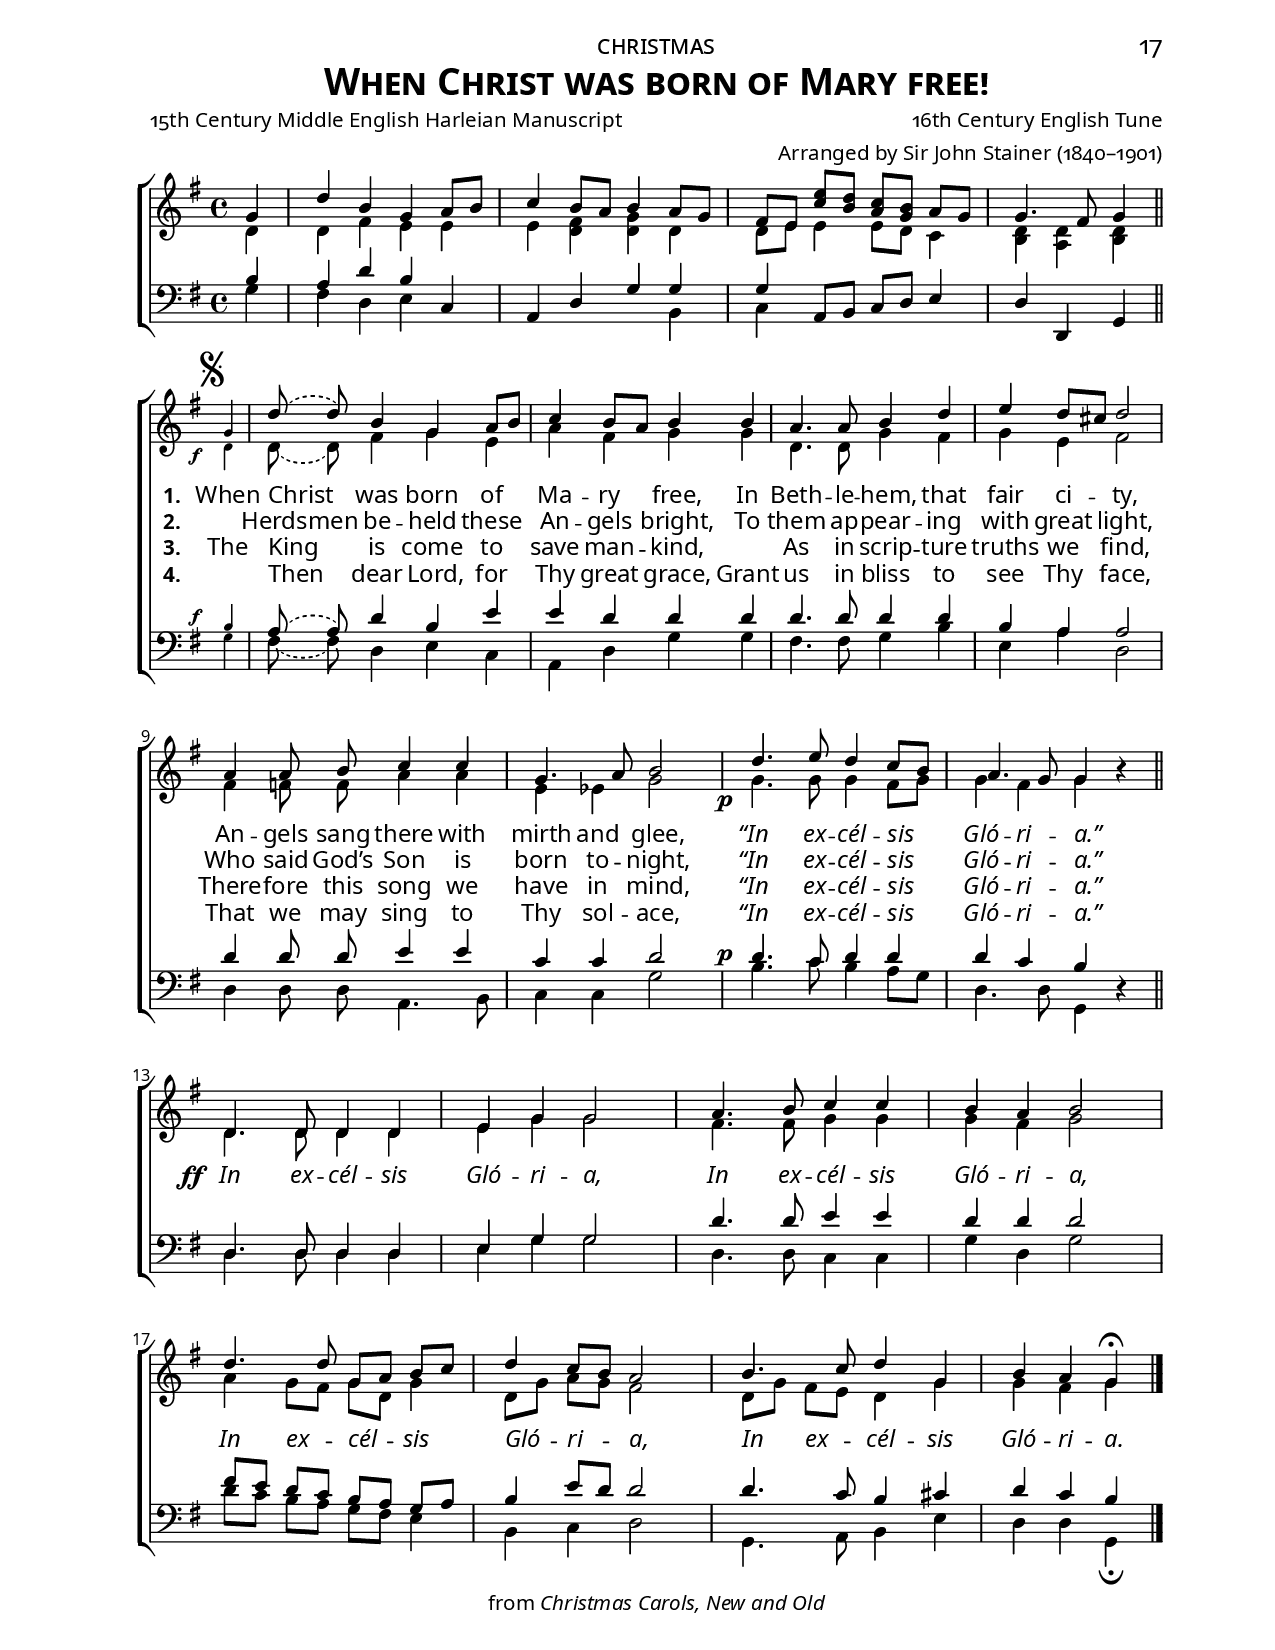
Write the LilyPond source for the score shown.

\version "2.14.2"
\include "util.ly"
\header {
  title = \markup{\override #'(font-name . "Garamond Premier Pro Semibold"){ \abs-fontsize #18 \smallCapsOldStyle"When Christ was born of Mary free!"}}
  poet = \markup\oldStyleNum"15th Century Middle English Harleian Manuscript"
  composer = \markup\oldStyleNum"16th Century English Tune"
  arranger = \markup\oldStyleNum"Arranged by Sir John Stainer (1840–1901)"
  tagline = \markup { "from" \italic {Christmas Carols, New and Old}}
}
\paper {
  paper-height = 11\in
  paper-width = 8.5\in
  indent = 0\in
  %system-system-spacing = #'((basic-distance . 10) (padding . 0))
  system-system-spacing =
    #'((basic-distance . 0)
       (minimum-distance . 0)
       (padding . -3)
       (stretchability . 100))
  ragged-last-bottom = ##f
  ragged-bottom = ##f
  two-sided = ##t
  inner-margin = 1\in
  outer-margin = 0.75\in
  top-margin = 0.26\in
  bottom-margin = 0.25\in
  first-page-number = #017
  print-first-page-number = ##t
  headerLine = \markup{\override #'(font-name . "Garamond Premier Pro") \smallCapsOldStyle"christmas"}
  oddHeaderMarkup = \markup\fill-line{
     \override #'(font-name . "Garamond Premier Pro")\abs-fontsize #12.5
     \combine 
        \fill-line{"" \on-the-fly #print-page-number-check-first
        \oldStylePageNum""
        }
        \fill-line{\headerLine}
  }
  evenHeaderMarkup = \markup {
     \override #'(font-name . "Garamond Premier Pro")\abs-fontsize #12.5
     \combine
        \on-the-fly #print-page-number-check-first
        \oldStylePageNum""
        \fill-line{\headerLine}
  }
}
#(set-global-staff-size 18) \paper{ #(define fonts (make-pango-font-tree "Garamond Premier Pro" "Garamond Premier Pro" "Garamond Premier Pro" (/ 18 20))) }
global = {
  \key g \major
  \time 4/4
  \autoBeamOff
  \override DynamicLineSpanner #'staff-padding = #0.0
  \override DynamicLineSpanner #'Y-extent = #'(1 . 1)
  \override DynamicText #'X-offset = #-3.5
}

sopMusic = \relative c'' {
  \partial 4 g4 |
  d' b g a8[ b] |
  c4 b8[ a] b4 a8[ g] |
  fis[ e] <e' c>[ <d b>] <c a>[ <b g>] a[ g] |
  g4. fis8 g4 \bar"||" \break
  
  \mark \markup {\musicglyph #"scripts.segno"} \teeny g4_\f \normalsize |
  \slurDashed d'8\noBeam(d) \slurSolid b4 g a8[ b] |
  c4 b8[ a] b4 b |
  a4. a8 b4 d |
  
  e d8[ cis] d2 |
  a4 a8\noBeam b8 c4 c |
  g4. a8 b2 |
  d4._\p e8 d4 c8[ b] |
  
  a4. g8 g4 b4\rest | \bar "||" \break
  d,4. d8 d4 d |
  e g g2 |
  a4. b8 c4 c |
  
  b a b2 | \break
  d4. d8 g,8[ a] b[ c] |
  d4 c8[ b] a2 |
  b4. c8 d4 g, |
  b a g\fermata \bar "|."
  
}
sopWords = \lyricmode {
  
}

altoMusic = \relative c' {
  d4 |
  d fis e e |
  e <d fis> <d g> d |
  d8[ e] e4 e8[ d] c4 |
  <b d> <a d> <b d>
  
  \teeny d \normalsize |
  \slurDashed d8\noBeam( d) \slurSolid fis4 g e |
  a fis g g |
  d4. d8 g4 fis |
  
  g e fis2 |
  fis4 f8\noBeam f a4 a |
  e ees g2 |
  g4. g8 g4 fis8[ g] |
  
  g4 fis g s | \bar "||"
  d4. d8 d4 d |
  e g g2 |
  fis4. fis8 g4 g |
  
  g fis g2 |
  a4 g8[ fis] g[ d] g4 |
  d8[ g] a[ g] fis2 |
  d8[ g] fis[ e] d4 g |
  
  g fis g \bar "|."
}
altoWords = {
  \dropLyricsVI
  \lyricmode {
    \repeat unfold 16 { \skip 1 }
    \set stanza = #"1. "
    When Christ was born of Ma -- ry free,
    In Beth -- le -- hem, that fair ci -- ty,
    An -- gels sang there with mirth and glee,
    \markup\italic “In \markup\italic ex -- \markup\italic cél -- \markup\italic sis \markup\italic Gló -- \markup\italic ri -- \markup\italic a.”
  }
  \set stanza = \markup\dynamic"ff "
  \lyricmode {
    \dropLyricsIV
    \markup\italic In \markup\italic ex -- \markup\italic cél -- \markup\italic sis \markup\italic Gló -- \markup\italic ri -- \markup\italic a,
    \markup\italic In \markup\italic ex -- \markup\italic cél -- \markup\italic sis \markup\italic Gló -- \markup\italic ri -- \markup\italic a,
    \markup\italic In \markup\italic ex -- \markup\italic cél -- \markup\italic sis \markup\italic Gló -- \markup\italic ri -- \markup\italic a,
    \markup\italic In \markup\italic ex -- \markup\italic cél -- \markup\italic sis \markup\italic Gló -- \markup\italic ri -- \markup\italic a.
  }
}
altoWordsII = \lyricmode {
  \dropLyricsVI
  \repeat unfold 16 { \skip 1 }
  \set stanza = #"2. "
  \set ignoreMelismata = ##t
  _ Herds -- men
  \unset ignoreMelismata
  be -- held these An -- gels bright,
  To them ap -- pear -- ing with great light,
  Who said God’s Son is born to -- night,
  \markup\italic “In \markup\italic ex -- \markup\italic cél -- \markup\italic sis \markup\italic Gló -- \markup\italic ri -- \markup\italic a.”
}
altoWordsIII = \lyricmode {
  \dropLyricsVI
  \repeat unfold 16 { \skip 1 }
  \set stanza = #"3. "
  The King is come to save man -- kind, ""
  As in scrip -- ture truths we find,
  There -- fore this song we have in mind,
  \markup\italic “In \markup\italic ex -- \markup\italic cél -- \markup\italic sis \markup\italic Gló -- \markup\italic ri -- \markup\italic a.”
}
altoWordsIV = \lyricmode {
  \dropLyricsVI
  \repeat unfold 16 { \skip 1 }
  \set stanza = #"4. "
  _ Then dear Lord, for Thy great grace,
  Grant us in bliss to see Thy face,
  That we may sing to Thy sol -- ace,
  \markup\italic “In \markup\italic ex -- \markup\italic cél -- \markup\italic sis \markup\italic Gló -- \markup\italic ri -- \markup\italic a.”
}

tenorMusic = \relative c' {
  b4 |
  a d b c, |
  a d g g |
  g a,8[ b] c[ d] e4 |
  d d, g \bar "||"
  
  \teeny b'^\f \normalsize |
  \slurDashed a8\noBeam( a) \slurSolid d4 b e |
  e d d d |
  d4. d8 d4 d |
  
  b a a2 |
  d4 d8\noBeam d e4 e |
  c c d2
  d4.^\p c8 d4 d |
  
  d c b s \bar "||"
  d,4. d8 d4 d |
  e g g2 |
  d'4. d8 e4 e |
  d d d2 |
  fis8[ e] d[ c] b[ a] g[ a] |
  b4 e8[ d] d2 |
  d4. c8 b4 cis |
  
  d c b \bar "|."
}
tenorWords = \lyricmode {

}

bassMusic = \relative c' {
  g4 |
  fis d e s |
  s4*3 b4 |
  c s4*3 |
  s4*3 \bar "||"
  
  \teeny g'4 \normalsize |
  \slurDashed fis8\noBeam( fis) \slurSolid d4 e c |
  a d g g |
  fis4. fis8 g4 b |
  
  e, a d,2 |
  d4 d8\noBeam d a4. b8 |
  c4 c g'2 |
  b4. c8 b4 a8[ g] |
  
  d4. d8 g,4 d'\rest |
  d4. d8 d4 d |
  e g g2 |
  d4. d8 c4 c |
  
  g' d g2 |
  d'8[ c] b[ a] g[ fis] e4 |
  b c d2 |
  g,4. a8 b4 e |
  
  d d g,\fermata \bar "|."
}
bassWords = \lyricmode {

}

\score {
  <<
   \new ChoirStaff <<
%    \new Lyrics = sopranos \with { \override VerticalAxisGroup #'nonstaff-relatedstaff-spacing = #'((basic-distance . 1)) }
    \new Staff = women <<
      \new Voice = "sopranos" { \voiceOne << \global \sopMusic >> }
      \new Voice = "altos" { \voiceTwo << \global \altoMusic >> }
    >>
    \new Lyrics \with { alignAboveContext = #"women" \override VerticalAxisGroup #'nonstaff-relatedstaff-spacing = #'((basic-distance . 1))} \lyricsto "sopranos" \sopWords
    \new Lyrics = "altosIV"  \with { alignBelowContext = #"women" } \lyricsto "altos" \altoWordsIV
    \new Lyrics = "altosIII"  \with { alignBelowContext = #"women" } \lyricsto "altos" \altoWordsIII
    \new Lyrics = "altosII"  \with { alignBelowContext = #"women" } \lyricsto "altos" \altoWordsII
    \new Lyrics = "altos"  \with { alignBelowContext = #"women" } \lyricsto "altos" \altoWords
   \new Staff = men <<
      \clef bass
      \new Voice = "tenors" { \voiceOne << \global \tenorMusic >> }
      \new Voice = "basses" { \voiceTwo << \global \bassMusic >> }
    >>
    \new Lyrics \with { alignAboveContext = #"men" \override VerticalAxisGroup #'nonstaff-relatedstaff-spacing = #'((basic-distance . 1)) } \lyricsto "tenors" \tenorWords
    \new Lyrics \with { alignBelowContext = #"men" \override VerticalAxisGroup #'nonstaff-relatedstaff-spacing = #'((basic-distance . 1)) } \lyricsto "basses" \bassWords
  >>
%    \new PianoStaff << \new Staff { \new Voice { \pianoRH } } \new Staff { \clef "bass" \pianoLH } >>
  >>
  \layout {
  \context {
    \Lyrics
    \override LyricText #'font-size = #1.3
  }
    \context {
      \Score
      \override SpacingSpanner #'base-shortest-duration = #(ly:make-moment 1 2)
      \override SpacingSpanner #'common-shortest-duration = #(ly:make-moment 1 2)
    }
    \context {
      % Remove all empty staves
      % \Staff \RemoveEmptyStaves \override VerticalAxisGroup #'remove-first = ##t
    }
    \context {
      \Lyrics
      \override LyricText #'X-offset = #center-on-word
    }
  }
}

